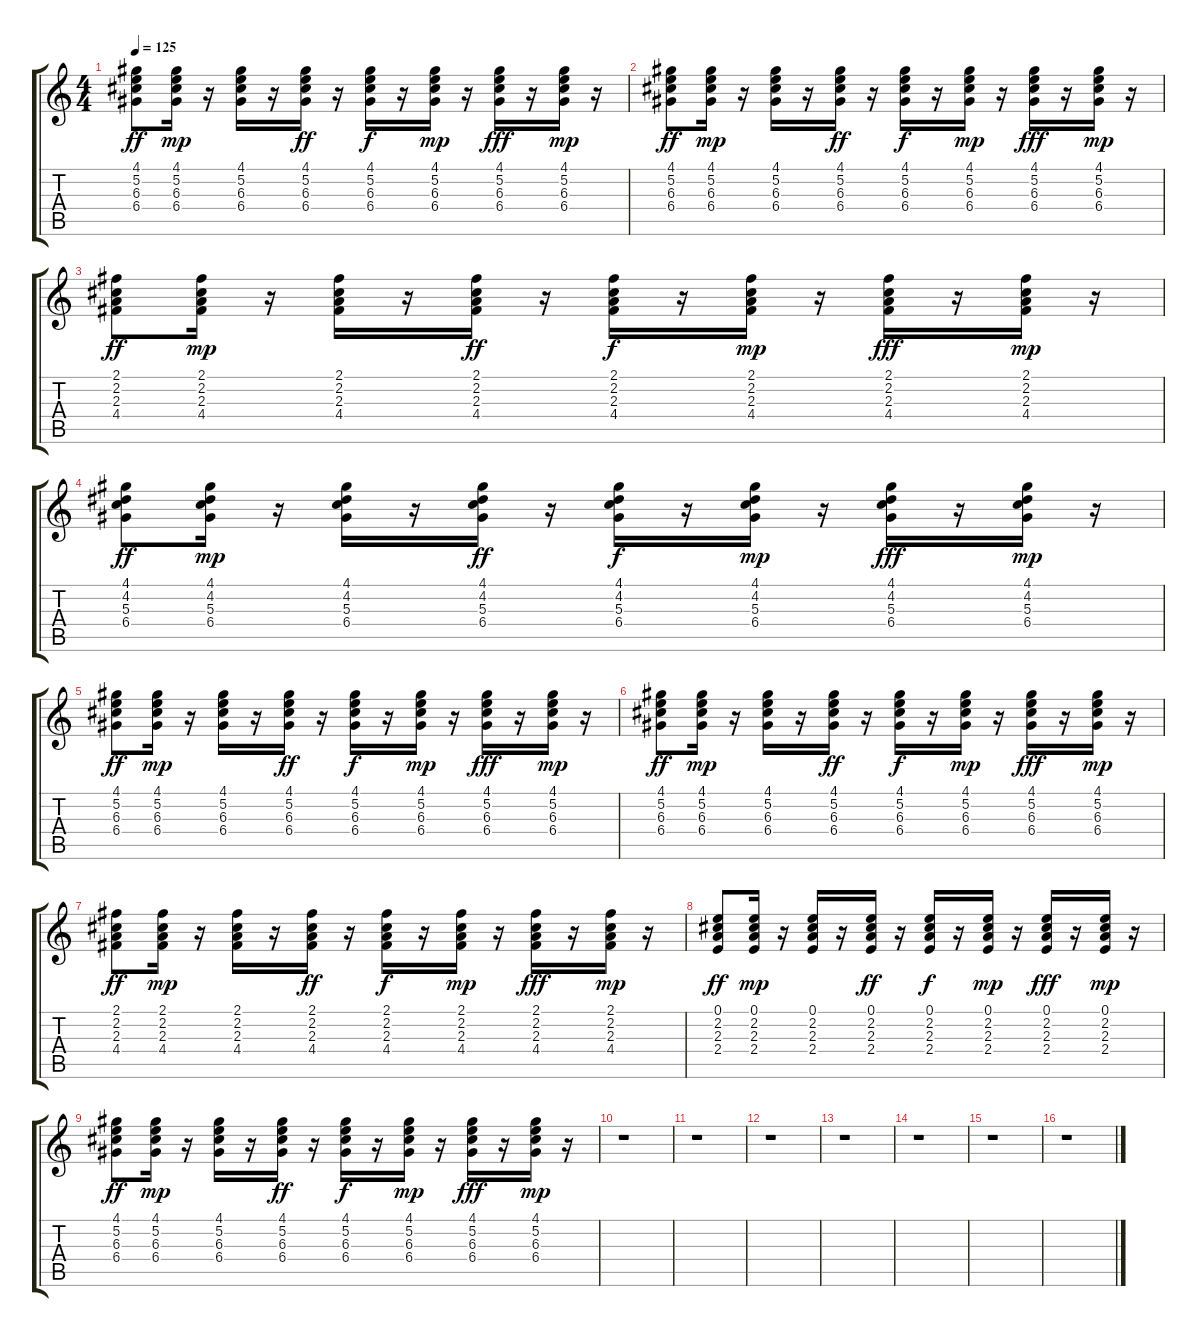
\track "" {instrument acousticguitarsteel}
\staff {score tabs}
\tuning (E4 B3 G3 D3 A2 E2) {hide}
\ts (4 4)
\tempo 125
\clef g2
\ks c
(4.1 5.2 6.3 6.4).8{dy ff} (4.1 5.2 6.3 6.4).16{dy mp} r.16 (4.1 5.2 6.3 6.4).16 r.16 (4.1 5.2 6.3 6.4).16{dy ff} r.16 (4.1 5.2 6.3 6.4).16{dy f} r.16 (4.1 5.2 6.3 6.4).16{dy mp} r.16 (4.1 5.2 6.3 6.4).16{dy fff} r.16 (4.1 5.2 6.3 6.4).16{dy mp} r.16 |
(4.1 5.2 6.3 6.4).8{dy ff} (4.1 5.2 6.3 6.4).16{dy mp} r.16 (4.1 5.2 6.3 6.4).16 r.16 (4.1 5.2 6.3 6.4).16{dy ff} r.16 (4.1 5.2 6.3 6.4).16{dy f} r.16 (4.1 5.2 6.3 6.4).16{dy mp} r.16 (4.1 5.2 6.3 6.4).16{dy fff} r.16 (4.1 5.2 6.3 6.4).16{dy mp} r.16 |
(2.1 2.2 2.3 4.4).8{dy ff} (2.1 2.2 2.3 4.4).16{dy mp} r.16 (2.1 2.2 2.3 4.4).16 r.16 (2.1 2.2 2.3 4.4).16{dy ff} r.16 (2.1 2.2 2.3 4.4).16{dy f} r.16 (2.1 2.2 2.3 4.4).16{dy mp} r.16 (2.1 2.2 2.3 4.4).16{dy fff} r.16 (2.1 2.2 2.3 4.4).16{dy mp} r.16 |
(4.1 4.2 5.3 6.4).8{dy ff} (4.1 4.2 5.3 6.4).16{dy mp} r.16 (4.1 4.2 5.3 6.4).16 r.16 (4.1 4.2 5.3 6.4).16{dy ff} r.16 (4.1 4.2 5.3 6.4).16{dy f} r.16 (4.1 4.2 5.3 6.4).16{dy mp} r.16 (4.1 4.2 5.3 6.4).16{dy fff} r.16 (4.1 4.2 5.3 6.4).16{dy mp} r.16 |
(4.1 5.2 6.3 6.4).8{dy ff} (4.1 5.2 6.3 6.4).16{dy mp} r.16 (4.1 5.2 6.3 6.4).16 r.16 (4.1 5.2 6.3 6.4).16{dy ff} r.16 (4.1 5.2 6.3 6.4).16{dy f} r.16 (4.1 5.2 6.3 6.4).16{dy mp} r.16 (4.1 5.2 6.3 6.4).16{dy fff} r.16 (4.1 5.2 6.3 6.4).16{dy mp} r.16 |
(4.1 5.2 6.3 6.4).8{dy ff} (4.1 5.2 6.3 6.4).16{dy mp} r.16 (4.1 5.2 6.3 6.4).16 r.16 (4.1 5.2 6.3 6.4).16{dy ff} r.16 (4.1 5.2 6.3 6.4).16{dy f} r.16 (4.1 5.2 6.3 6.4).16{dy mp} r.16 (4.1 5.2 6.3 6.4).16{dy fff} r.16 (4.1 5.2 6.3 6.4).16{dy mp} r.16 |
(2.1 2.2 2.3 4.4).8{dy ff} (2.1 2.2 2.3 4.4).16{dy mp} r.16 (2.1 2.2 2.3 4.4).16 r.16 (2.1 2.2 2.3 4.4).16{dy ff} r.16 (2.1 2.2 2.3 4.4).16{dy f} r.16 (2.1 2.2 2.3 4.4).16{dy mp} r.16 (2.1 2.2 2.3 4.4).16{dy fff} r.16 (2.1 2.2 2.3 4.4).16{dy mp} r.16 |
(0.1 2.2 2.3 2.4).8{dy ff} (0.1 2.2 2.3 2.4).16{dy mp} r.16 (0.1 2.2 2.3 2.4).16 r.16 (0.1 2.2 2.3 2.4).16{dy ff} r.16 (0.1 2.2 2.3 2.4).16{dy f} r.16 (0.1 2.2 2.3 2.4).16{dy mp} r.16 (0.1 2.2 2.3 2.4).16{dy fff} r.16 (0.1 2.2 2.3 2.4).16{dy mp} r.16 |
(4.1 5.2 6.3 6.4).8{dy ff} (4.1 5.2 6.3 6.4).16{dy mp} r.16 (4.1 5.2 6.3 6.4).16 r.16 (4.1 5.2 6.3 6.4).16{dy ff} r.16 (4.1 5.2 6.3 6.4).16{dy f} r.16 (4.1 5.2 6.3 6.4).16{dy mp} r.16 (4.1 5.2 6.3 6.4).16{dy fff} r.16 (4.1 5.2 6.3 6.4).16{dy mp} r.16 |
r.1 |
r.1 |
r.1 |
r.1 |
r.1 |
r.1 |
r.1
